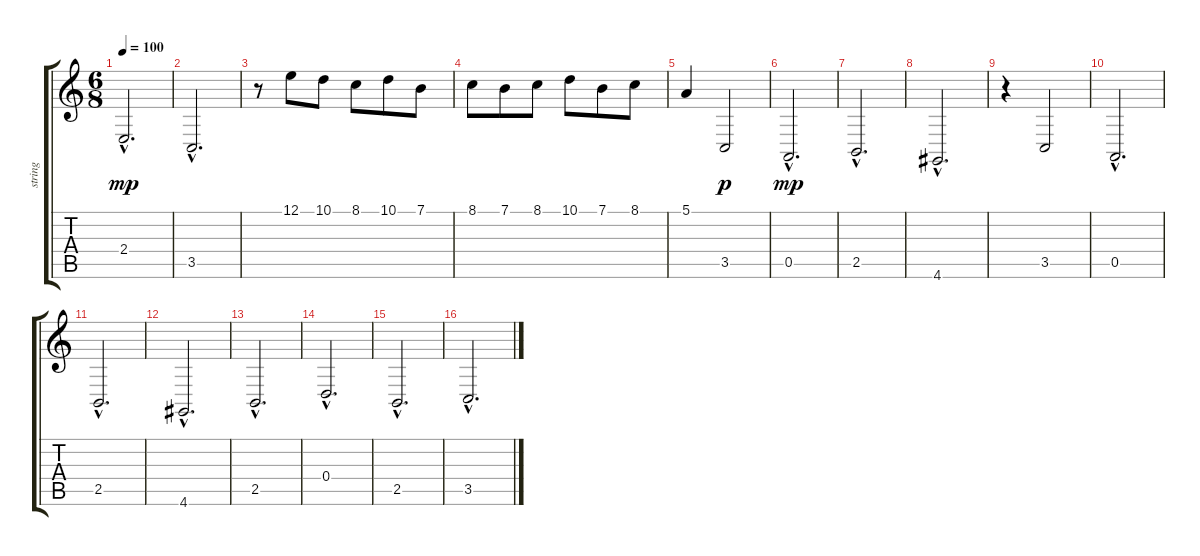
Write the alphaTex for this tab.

\track ("string" "string") {instrument stringensemble2}
\staff {score tabs}
\tuning (E4 B3 G3 D3 A2 E2) {hide}
\ts (6 8)
\tempo 100
\clef g2
\ks c
2.4{hac}.2{d dy mp} |
3.5{hac}.2{d} |
r.8 12.1.8 10.1.8 8.1.8 10.1.8 7.1.8 |
8.1.8 7.1.8 8.1.8 10.1.8 7.1.8 8.1.8 |
5.1.4 3.5.2{dy p} |
0.5{hac}.2{d dy mp} |
2.5{hac}.2{d} |
4.6{hac}.2{d} |
r.4 3.5.2 |
0.5{hac}.2{d} |
2.5{hac}.2{d} |
4.6{hac}.2{d} |
2.5{hac}.2{d} |
0.4{hac}.2{d} |
2.5{hac}.2{d} |
3.5{hac}.2{d}
